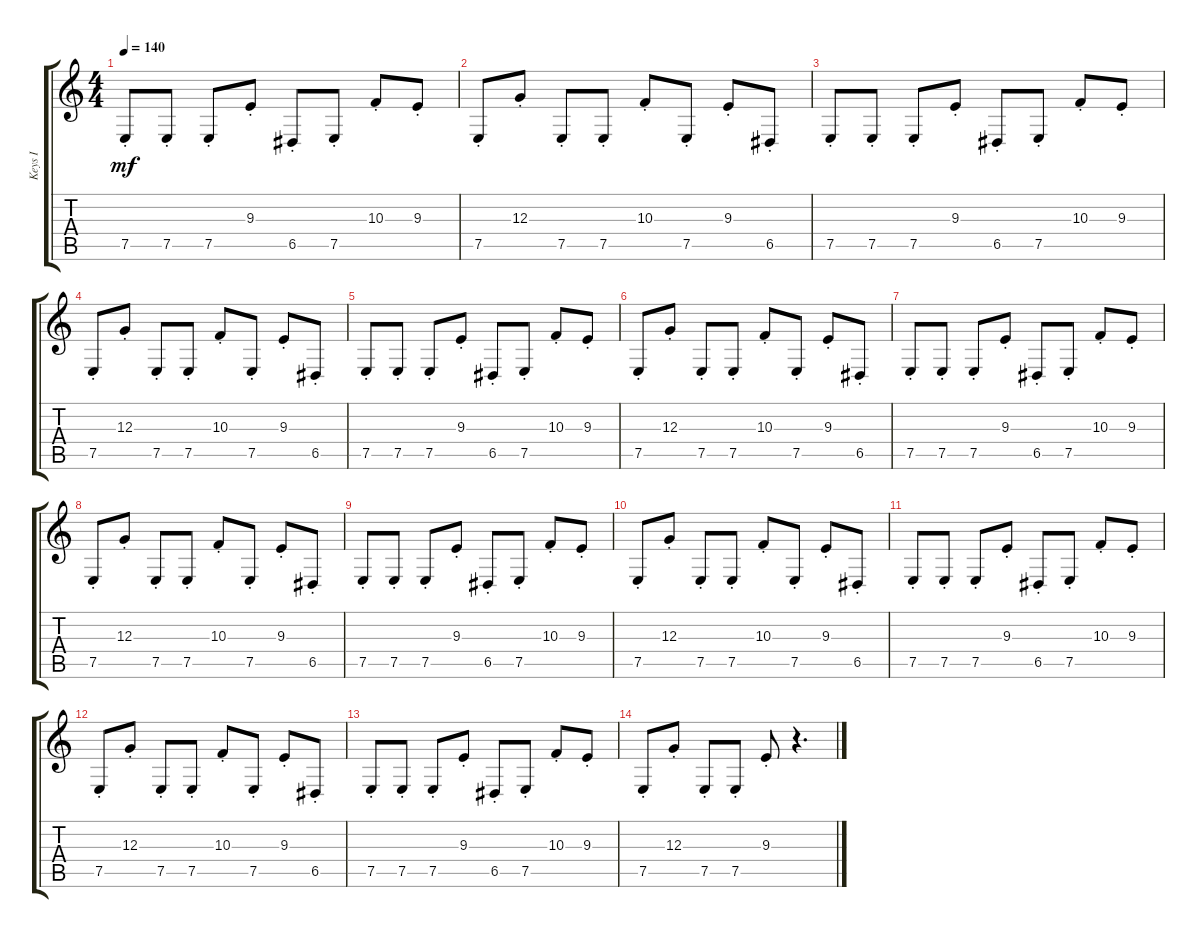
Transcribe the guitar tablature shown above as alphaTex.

\track ("Keys I" "Keys I") {instrument lead2sawtooth}
\staff {score tabs}
\tuning (E4 B3 G3 D3 A2 E2) {hide}
\ts (4 4)
\tempo 140
\clef g2
\ks c
7.5{st}.8{dy mf} 7.5{st}.8 7.5{st}.8 9.3{st}.8 6.5{st}.8 7.5{st}.8 10.3{st}.8 9.3{st}.8 |
7.5{st}.8 12.3{st}.8 7.5{st}.8 7.5{st}.8 10.3{st}.8 7.5{st}.8 9.3{st}.8 6.5{st}.8 |
7.5{st}.8 7.5{st}.8 7.5{st}.8 9.3{st}.8 6.5{st}.8 7.5{st}.8 10.3{st}.8 9.3{st}.8 |
7.5{st}.8 12.3{st}.8 7.5{st}.8 7.5{st}.8 10.3{st}.8 7.5{st}.8 9.3{st}.8 6.5{st}.8 |
7.5{st}.8 7.5{st}.8 7.5{st}.8 9.3{st}.8 6.5{st}.8 7.5{st}.8 10.3{st}.8 9.3{st}.8 |
7.5{st}.8 12.3{st}.8 7.5{st}.8 7.5{st}.8 10.3{st}.8 7.5{st}.8 9.3{st}.8 6.5{st}.8 |
7.5{st}.8 7.5{st}.8 7.5{st}.8 9.3{st}.8 6.5{st}.8 7.5{st}.8 10.3{st}.8 9.3{st}.8 |
7.5{st}.8 12.3{st}.8 7.5{st}.8 7.5{st}.8 10.3{st}.8 7.5{st}.8 9.3{st}.8 6.5{st}.8 |
7.5{st}.8 7.5{st}.8 7.5{st}.8 9.3{st}.8 6.5{st}.8 7.5{st}.8 10.3{st}.8 9.3{st}.8 |
7.5{st}.8 12.3{st}.8 7.5{st}.8 7.5{st}.8 10.3{st}.8 7.5{st}.8 9.3{st}.8 6.5{st}.8 |
7.5{st}.8 7.5{st}.8 7.5{st}.8 9.3{st}.8 6.5{st}.8 7.5{st}.8 10.3{st}.8 9.3{st}.8 |
7.5{st}.8 12.3{st}.8 7.5{st}.8 7.5{st}.8 10.3{st}.8 7.5{st}.8 9.3{st}.8 6.5{st}.8 |
7.5{st}.8 7.5{st}.8 7.5{st}.8 9.3{st}.8 6.5{st}.8 7.5{st}.8 10.3{st}.8 9.3{st}.8 |
7.5{st}.8 12.3{st}.8 7.5{st}.8 7.5{st}.8 9.3{st}.8 r.4{d}
